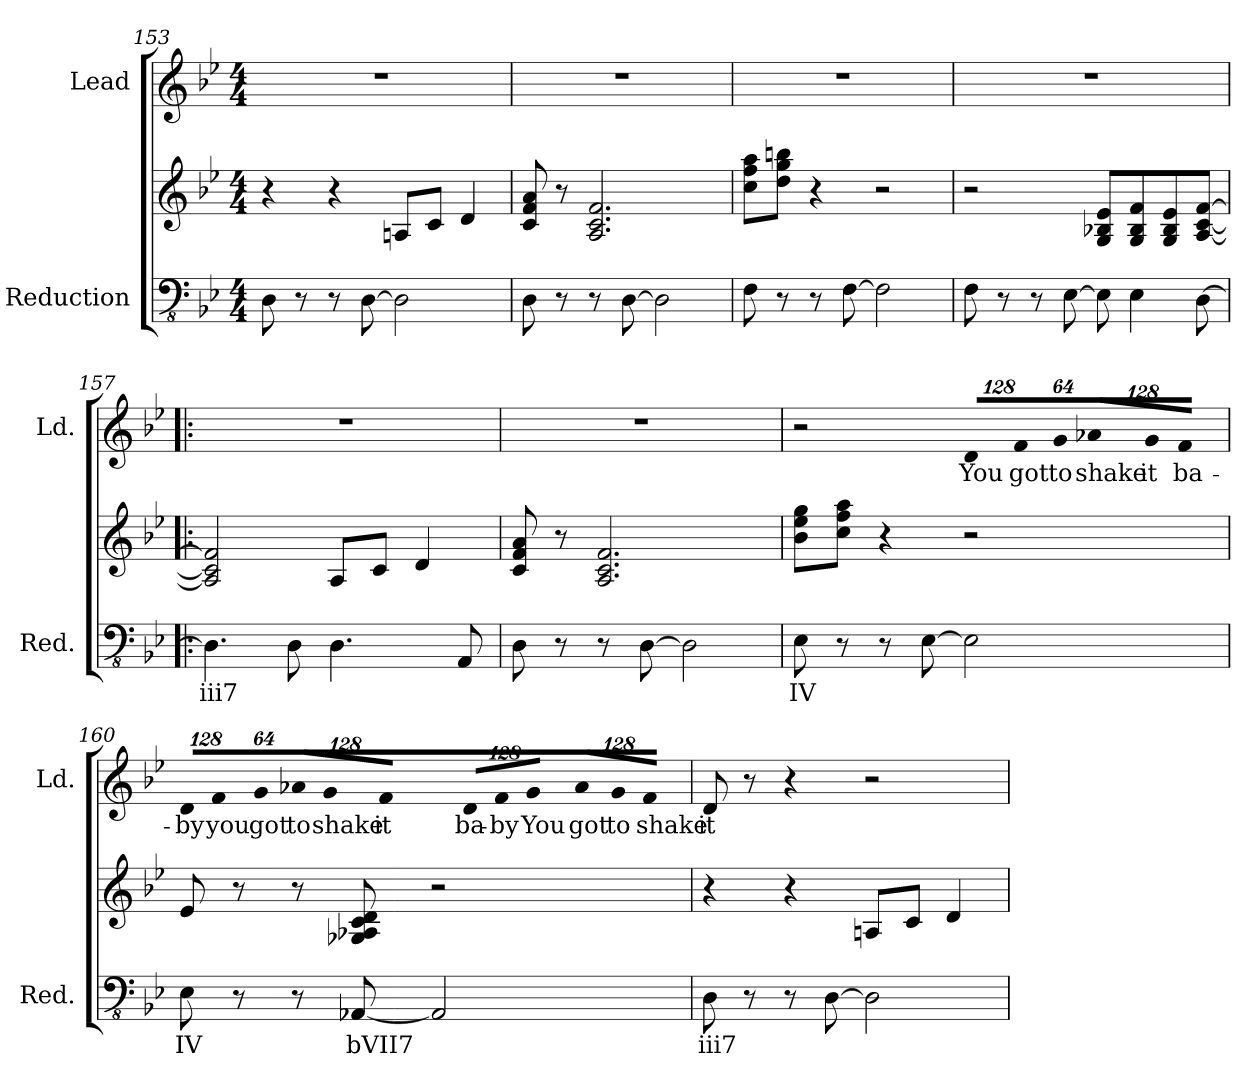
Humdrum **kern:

**kern	**text	**kern	**kern	**text
*part2	*part2	*part2	*part1	*part1
*staff3	*staff3	*staff2	*staff1	*staff1
*I"Reduction	*	*	*I"Lead	*
*I'Red.	*	*	*I'Ld.	*
!!LO:PB:g=z
*clefFv4	*	*clefG2	*clefG2	*
*k[b-e-]	*	*k[b-e-]	*k[b-e-]	*
*B-:	*	*B-:	*B-:	*
*M4/4	*	*M4/4	*M4/4	*
=153	=153	=153	=153	=153
8DDi\	.	4r	1r	.
8r	.	.	.	.
8r	.	4r	.	.
[>8DDi\	.	.	.	.
2DDi\]	.	8Ani/L	.	.
.	.	8ci/J	.	.
.	.	4di/	.	.
=154	=154	=154	=154	=154
8DDi\	.	8ci/ 8fi 8ai	1r	.
8r	.	8r	.	.
8r	.	2.Ai/ 2.ci 2.fi	.	.
[>8DDi\	.	.	.	.
2DDi\]	.	.	.	.
=155	=155	=155	=155	=155
8FFi\	.	8cci\ 8ffi 8aaiL	1r	.
8r	.	8ddi\ 8ggi 8bbniJ	.	.
8r	.	4r	.	.
[>8FFi\	.	.	.	.
2FFi\]	.	2r	.	.
=156	=156	=156	=156	=156
8FFi\	.	2r	1r	.
8r	.	.	.	.
8r	.	.	.	.
[>8EE-i\	.	.	.	.
8EE-i\]	.	8Gi/ 8B-Xi 8e-iL	.	.
4EE-i\	.	8Gi/ 8B-i 8fi	.	.
.	.	8Gi/ 8B-i 8e-i	.	.
[>8DDi\	.	[<8Ai/ [<8ci [>8fiJ	.	.
!!LO:LB:g=z
=157!|:	=157!|:	=157!|:	=157!|:	=157!|:
!	!LO:LY:b:color=#000000	!	!	!
4.DDi\]	iii7	2Ai/] 2ci] 2fi]	1r	.
8DDi\	.	.	.	.
4.DDi\	.	8Ai/L	.	.
.	.	8ci/J	.	.
.	.	4di/	.	.
8AAAi/	.	.	.	.
=158	=158	=158	=158	=158
8DDi\	.	8ci/ 8fi 8ai	1r	.
8r	.	8r	.	.
8r	.	2.Ai/ 2.ci 2.fi	.	.
[>8DDi\	.	.	.	.
2DDi\]	.	.	.	.
=159	=159	=159	=159	=159
!	!LO:LY:b:color=#000000	!	!	!
8EE-i\	IV	8b-i\ 8ee-i 8ggiL	2r	.
!	!LO:LY:b:color=#000000	!	!	!
8r	V7	8cci\ 8ffi 8aaiJ	.	.
8r	.	4r	.	.
[>8EE-i\	.	.	.	.
*	*	*	*Xbrackettup	*
!	!	!	!LO:N:vis=8	!
!	!	!	!	!LO:LY:b:color=#000000
2EE-i\]	.	2r	1024%85di/L	You
!	!	!	!LO:N:vis=8	!
!	!	!	!	!LO:LY:b:color=#000000
.	.	.	1024%85fi/	got
!	!	!	!LO:N:vis=8	!
!	!	!	!	!LO:LY:b:color=#000000
.	.	.	512%43gi/J	to
!	!	!	!LO:N:vis=8	!
!	!	!	!	!LO:LY:b:color=#000000
.	.	.	1024%85a-Xi/L	shake
!	!	!	!LO:N:vis=8	!
!	!	!	!	!LO:LY:b:color=#000000
.	.	.	1024%85gi/	it
!	!	!	!LO:N:vis=8	!
!	!	!	!	!LO:LY:b:color=#000000
.	.	.	512%43fi/J	ba-
!!LO:LB:g=z
=160	=160	=160	=160	=160
!	!LO:LY:b:color=#000000	!	!LO:N:vis=8	!
!	!	!	!	!LO:LY:b:color=#000000
8EE-i\	IV	8e-i/	1024%85di/L	-by
!	!	!	!LO:N:vis=8	!
!	!	!	!	!LO:LY:b:color=#000000
.	.	.	1024%85fi/	you
8r	.	8r	.	.
!	!	!	!LO:N:vis=8	!
!	!	!	!	!LO:LY:b:color=#000000
.	.	.	512%43gi/J	got
!	!	!	!LO:N:vis=8	!
!	!	!	!	!LO:LY:b:color=#000000
8r	.	8r	1024%85a-Xi/L	to
!	!	!	!LO:N:vis=8	!
!	!	!	!	!LO:LY:b:color=#000000
.	.	.	1024%85gi/	shake
!	!LO:LY:b:color=#000000	!	!	!
[<8AAA-Xi/	bVII7	8G-Xi/ 8A-Xi 8ci 8di	.	.
!	!	!	!LO:N:vis=8	!
!	!	!	!	!LO:LY:b:color=#000000
.	.	.	512%43fi/J	it
!	!	!	!LO:N:vis=8	!
!	!	!	!	!LO:LY:b:color=#000000
2AAA-i/]	.	2r	1024%85di/L	ba-
!	!	!	!LO:N:vis=8	!
!	!	!	!	!LO:LY:b:color=#000000
.	.	.	1024%85fi/	-by
!	!	!	!LO:N:vis=8	!
!	!	!	!	!LO:LY:b:color=#000000
.	.	.	512%43gi/J	You
!	!	!	!LO:N:vis=8	!
!	!	!	!	!LO:LY:b:color=#000000
.	.	.	1024%85a-i/L	got
!	!	!	!LO:N:vis=8	!
!	!	!	!	!LO:LY:b:color=#000000
.	.	.	1024%85gi/	to
!	!	!	!LO:N:vis=8	!
!	!	!	!	!LO:LY:b:color=#000000
.	.	.	512%43fi/J	shake
!!LO:LB:g=z
=161	=161	=161	=161	=161
!	!LO:LY:b:color=#000000	!	!	!
!	!	!	!	!LO:LY:b:color=#000000
8DDi\	iii7	4r	8di/	it
8r	.	.	8r	.
8r	.	4r	4r	.
[>8DDi\	.	.	.	.
2DDi\]	.	8Ani/L	2r	.
.	.	8ci/J	.	.
.	.	4di/	.	.
=	=	=	=	=
*-	*-	*-	*-	*-
